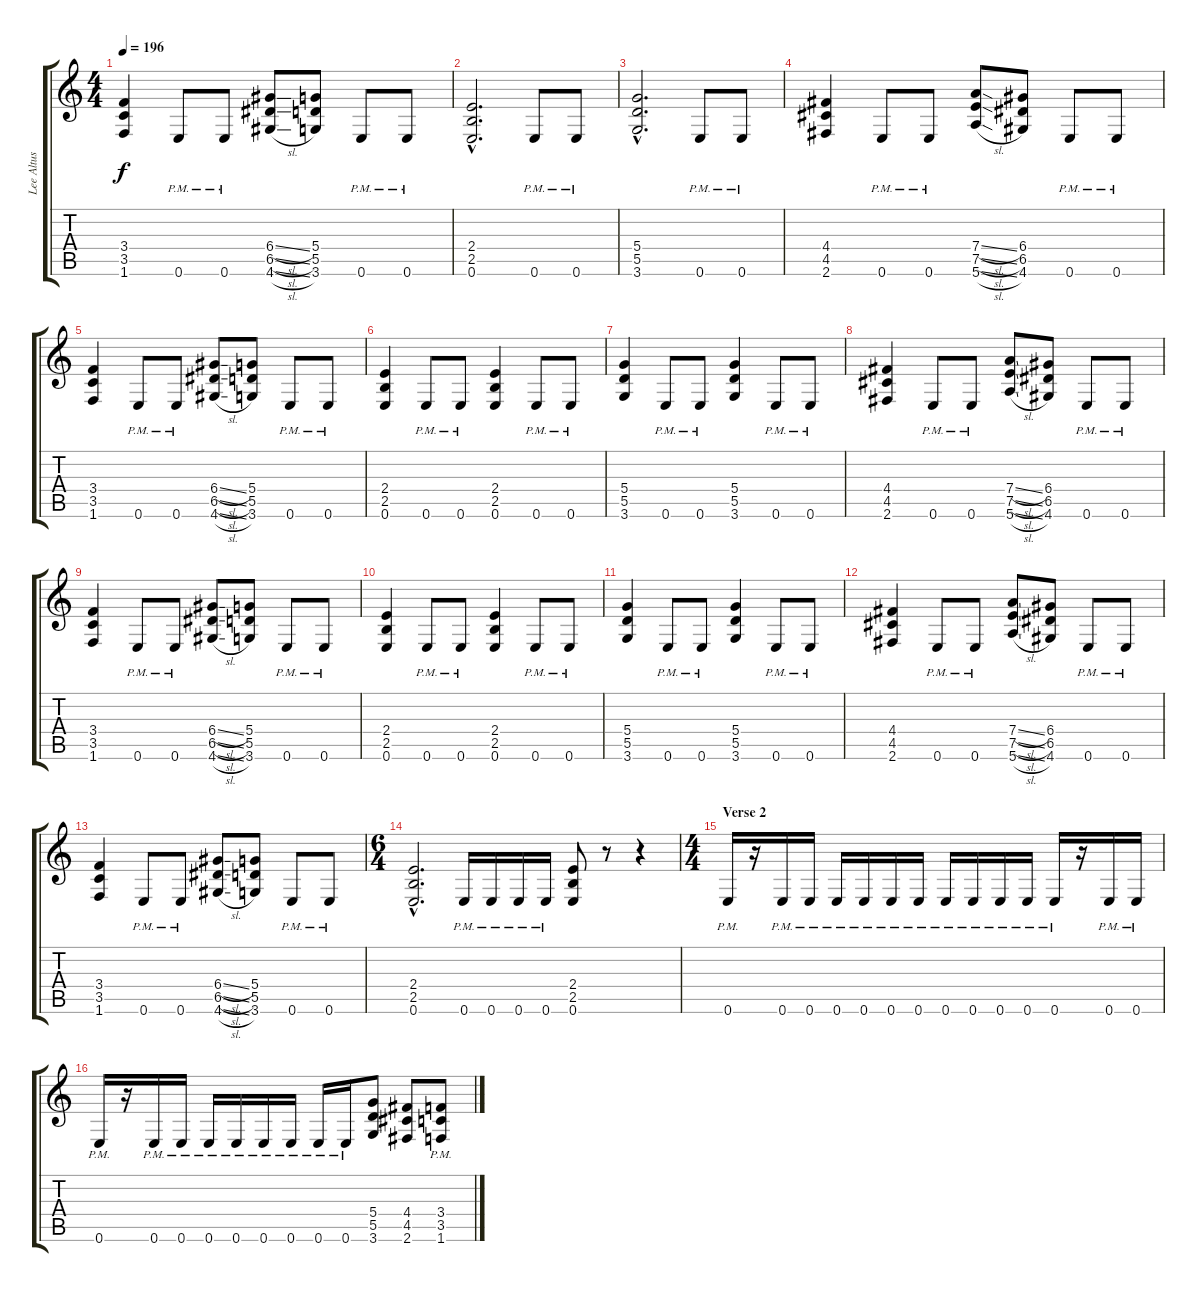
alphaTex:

\track ("Lee Altus" "Lee Altus") {instrument distortionguitar}
\staff {score tabs}
\tuning (E4 B3 G3 D3 A2 E2) {hide}
\ts (4 4)
\tempo 196
\clef g2
\ks c
(3.4 3.5 1.6).4{dy f} 0.6{pm}.8 0.6{pm}.8 (6.4{sl} 6.5{sl} 4.6{sl}).8 (5.4 5.5 3.6).8 0.6{pm}.8 0.6{pm}.8 |
(2.4{hac} 2.5{hac} 0.6{hac}).2{d} 0.6{pm}.8 0.6{pm}.8 |
(5.4{hac} 5.5{hac} 3.6{hac}).2{d} 0.6{pm}.8 0.6{pm}.8 |
(4.4 4.5 2.6).4 0.6{pm}.8 0.6{pm}.8 (7.4{sl} 7.5{sl} 5.6{sl}).8 (6.4 6.5 4.6).8 0.6{pm}.8 0.6{pm}.8 |
(3.4 3.5 1.6).4 0.6{pm}.8 0.6{pm}.8 (6.4{sl} 6.5{sl} 4.6{sl}).8 (5.4 5.5 3.6).8 0.6{pm}.8 0.6{pm}.8 |
(2.4 2.5 0.6).4 0.6{pm}.8 0.6{pm}.8 (2.4 2.5 0.6).4 0.6{pm}.8 0.6{pm}.8 |
(5.4 5.5 3.6).4 0.6{pm}.8 0.6{pm}.8 (5.4 5.5 3.6).4 0.6{pm}.8 0.6{pm}.8 |
(4.4 4.5 2.6).4 0.6{pm}.8 0.6{pm}.8 (7.4{sl} 7.5{sl} 5.6{sl}).8 (6.4 6.5 4.6).8 0.6{pm}.8 0.6{pm}.8 |
(3.4 3.5 1.6).4 0.6{pm}.8 0.6{pm}.8 (6.4{sl} 6.5{sl} 4.6{sl}).8 (5.4 5.5 3.6).8 0.6{pm}.8 0.6{pm}.8 |
(2.4 2.5 0.6).4 0.6{pm}.8 0.6{pm}.8 (2.4 2.5 0.6).4 0.6{pm}.8 0.6{pm}.8 |
(5.4 5.5 3.6).4 0.6{pm}.8 0.6{pm}.8 (5.4 5.5 3.6).4 0.6{pm}.8 0.6{pm}.8 |
(4.4 4.5 2.6).4 0.6{pm}.8 0.6{pm}.8 (7.4{sl} 7.5{sl} 5.6{sl}).8 (6.4 6.5 4.6).8 0.6{pm}.8 0.6{pm}.8 |
(3.4 3.5 1.6).4 0.6{pm}.8 0.6{pm}.8 (6.4{sl} 6.5{sl} 4.6{sl}).8 (5.4 5.5 3.6).8 0.6{pm}.8 0.6{pm}.8 |
\ts (6 4)
(2.4{hac} 2.5{hac} 0.6{hac}).2{d} 0.6{pm}.16 0.6{pm}.16 0.6{pm}.16 0.6{pm}.16 (2.4 2.5 0.6).8 r.8 r.4 |
\ts (4 4)
\section ("" "Verse 2")
0.6{pm}.16 r.16 0.6{pm}.16 0.6{pm}.16 0.6{pm}.16 0.6{pm}.16 0.6{pm}.16 0.6{pm}.16 0.6{pm}.16 0.6{pm}.16 0.6{pm}.16 0.6{pm}.16 0.6{pm}.16 r.16 0.6{pm}.16 0.6{pm}.16 |
0.6{pm}.16 r.16 0.6{pm}.16 0.6{pm}.16 0.6{pm}.16 0.6{pm}.16 0.6{pm}.16 0.6{pm}.16 0.6{pm}.16 0.6{pm}.16 (5.4 5.5 3.6).8 (4.4 4.5 2.6).8 (3.4{pm} 3.5{pm} 1.6{pm}).8
